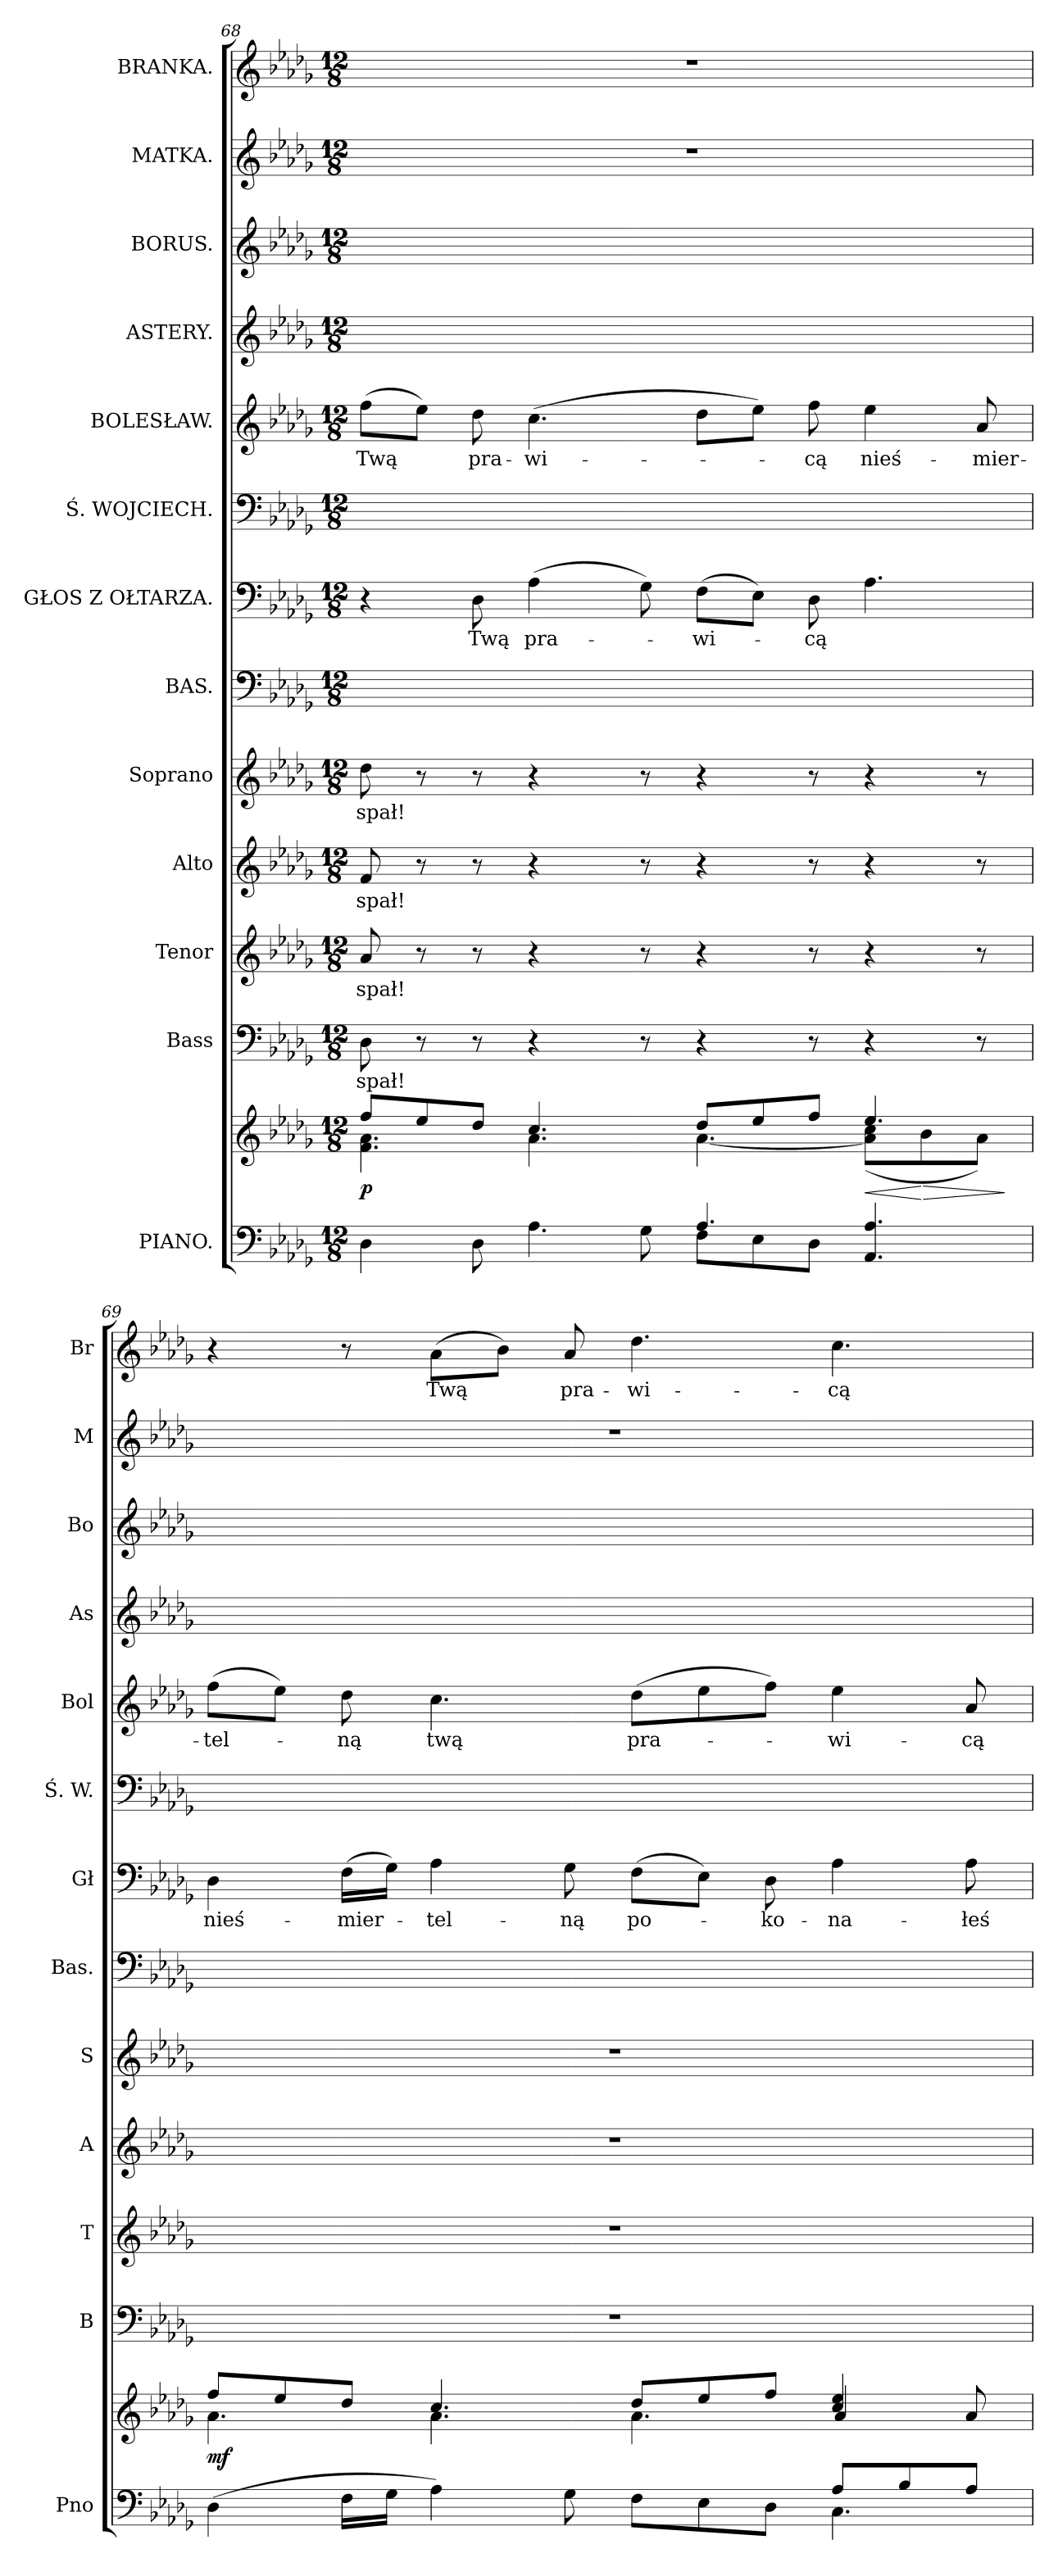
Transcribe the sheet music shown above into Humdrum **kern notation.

**kern	**kern	**dynam	**kern	**text	**kern	**text	**kern	**text	**kern	**text	**kern	**kern	**text	**kern	**kern	**text	**kern	**kern	**kern	**kern	**text
*part13	*part13	*part13	*part12	*part12	*part11	*part11	*part10	*part10	*part9	*part9	*part8	*part7	*part7	*part6	*part5	*part5	*part4	*part3	*part2	*part1	*part1
*staff14	*staff13	*staff13/14	*staff12	*staff12	*staff11	*staff11	*staff10	*staff10	*staff9	*staff9	*staff8	*staff7	*staff7	*staff6	*staff5	*staff5	*staff4	*staff3	*staff2	*staff1	*staff1
*I"PIANO.	*	*	*I"Bass	*	*I"Tenor	*	*I"Alto	*	*I"Soprano	*	*I"BAS.	*I"GŁOS Z OŁTARZA.	*	*I"Ś. WOJCIECH.	*I"BOLESŁAW.	*	*I"ASTERY.	*I"BORUS.	*I"MATKA.	*I"BRANKA.	*
*I'Pno	*	*	*I'B	*	*I'T	*	*I'A	*	*I'S	*	*I'Bas.	*I'Gł	*	*I'Ś. W.	*I'Bol	*	*I'As	*I'Bo	*I'M	*I'Br	*
*clefF4	*clefG2	*	*clefF4	*	*clefG2	*	*clefG2	*	*clefG2	*	*clefF4	*clefF4	*	*clefF4	*clefG2	*	*clefG2	*clefG2	*clefG2	*clefG2	*
*	*	*	*	*	*ITrd8c12	*	*	*	*	*	*	*	*	*	*ITrd8c12	*	*	*ITrd8c12	*	*	*
*k[b-e-a-d-g-]	*k[b-e-a-d-g-]	*	*k[b-e-a-d-g-]	*	*k[b-e-a-d-g-]	*	*k[b-e-a-d-g-]	*	*k[b-e-a-d-g-]	*	*k[b-e-a-d-g-]	*k[b-e-a-d-g-]	*	*k[b-e-a-d-g-]	*k[b-e-a-d-g-]	*	*k[b-e-a-d-g-]	*k[b-e-a-d-g-]	*k[b-e-a-d-g-]	*k[b-e-a-d-g-]	*
*M12/8	*M12/8	*	*M12/8	*	*M12/8	*	*M12/8	*	*M12/8	*	*M12/8	*M12/8	*	*M12/8	*M12/8	*	*M12/8	*M12/8	*M12/8	*M12/8	*
=68	=68	=68	=68	=68	=68	=68	=68	=68	=68	=68	=68	=68	=68	=68	=68	=68	=68	=68	=68	=68	=68
*^	*^	*	*	*	*	*	*	*	*	*	*	*	*	*	*	*	*	*	*	*	*
4D-\	2ryy	8ff/L	4.f\ 4.a-\	p	8D-\	spał!	8A-/	spał!	8f/	spał!	8dd-\	spał!	1.ryy	4r	.	1.ryy	(8f\L	Twą	1.ryy	1.ryy	1.r	1.r	.
.	.	8ee-/	.	.	8r	.	8r	.	8r	.	8r	.	.	.	.	.	8e-\J)	.	.	.	.	.	.
8D-\	.	8dd-/J	.	.	8r	.	8r	.	8r	.	8r	.	.	8D-\	Twą	.	8d-\	pra-	.	.	.	.	.
4.A-\	.	4.cc/	4.a-\	.	4r	.	4r	.	4r	.	4r	.	.	(4A-\	pra-	.	(4.c\	-wi-	.	.	.	.	.
.	8ryy	.	.	.	.	.	.	.	.	.	.	.	.	.	.	.	.	.	.	.	.	.	.
.	8G-\	.	.	.	8r	.	8r	.	8r	.	8r	.	.	8G-\)	.	.	.	.	.	.	.	.	.
4.A-/	8F\L	8dd-/L	[4.a-\	.	4r	.	4r	.	4r	.	4r	.	.	(8F\L	-wi-	.	8d-\L	.	.	.	.	.	.
.	8E-\	8ee-/	.	.	.	.	.	.	.	.	.	.	.	8E-\J)	.	.	8e-\J)	.	.	.	.	.	.
.	8D-\J	8ff/J	.	.	8r	.	8r	.	8r	.	8r	.	.	8D-\	-cą	.	8f\	-cą	.	.	.	.	.
4.ryy	4.AA-/ 4.A-/	4.ee-/	(>8a-]\ 8cc\L	<	4r	.	4r	.	4r	.	4r	.	.	4.A-\	.	.	4e-\	nieś-	.	.	.	.	.
.	.	.	8b-\	[ >	.	.	.	.	.	.	.	.	.	.	.	.	.	.	.	.	.	.	.
.	.	.	8a-\J)	.	8r	.	8r	.	8r	.	8r	.	.	.	.	.	8A-/	-mier-	.	.	.	.	.
*v	*v	*	*	*	*	*	*	*	*	*	*	*	*	*	*	*	*	*	*	*	*	*	*
*	*v	*v	*	*	*	*	*	*	*	*	*	*	*	*	*	*	*	*	*	*	*	*
.	.	]	.	.	.	.	.	.	.	.	.	.	.	.	.	.	.	.	.	.	.
=69	=69	=69	=69	=69	=69	=69	=69	=69	=69	=69	=69	=69	=69	=69	=69	=69	=69	=69	=69	=69	=69
*^	*^	*	*	*	*	*	*	*	*	*	*	*	*	*	*	*	*	*	*	*	*
(4D-\	2.ryy	8ff/L	4.a-\	mf	1.r	.	1.r	.	1.r	.	1.r	.	1.ryy	4D-\	nieś-	1.ryy	(8f\L	-tel-	1.ryy	1.ryy	1.r	4r	.
.	.	8ee-/	.	.	.	.	.	.	.	.	.	.	.	.	.	.	8e-\J)	.	.	.	.	.	.
16F\LL	.	8dd-/J	.	.	.	.	.	.	.	.	.	.	.	(16F\LL	-mier-	.	8d-\	-ną	.	.	.	8r	.
16G-\JJ	.	.	.	.	.	.	.	.	.	.	.	.	.	16G-\JJ)	.	.	.	.	.	.	.	.	.
4A-\)	.	4.cc/	4.a-\	.	.	.	.	.	.	.	.	.	.	4A-\	-tel-	.	4.c\	twą	.	.	.	(8a-\L	Twą
.	.	.	.	.	.	.	.	.	.	.	.	.	.	.	.	.	.	.	.	.	.	8b-\J)	.
8G-\	.	.	.	.	.	.	.	.	.	.	.	.	.	8G-\	-ną	.	.	.	.	.	.	8a-/	pra-
8F\L	4.ryy	8dd-/L	4.a-\	.	.	.	.	.	.	.	.	.	.	(8F\L	po-	.	(8d-\L	pra-	.	.	.	4.dd-\	-wi-
8E-\	.	8ee-/	.	.	.	.	.	.	.	.	.	.	.	8E-\J)	.	.	8e-\	.	.	.	.	.	.
8D-\J	.	8ff/J	.	.	.	.	.	.	.	.	.	.	.	8D-\	-ko-	.	8f\J)	.	.	.	.	.	.
8A-/L	4.C\	4cc/ 4ee-/	4a-/	.	.	.	.	.	.	.	.	.	.	4A-\	-na-	.	4e-\	-wi-	.	.	.	4.cc\	-cą
8B-/	.	.	.	.	.	.	.	.	.	.	.	.	.	.	.	.	.	.	.	.	.	.	.
8A-/J	.	8a-/	8ryy	.	.	.	.	.	.	.	.	.	.	8A-\	-łeś	.	8A-/	-cą	.	.	.	.	.
*v	*v	*	*	*	*	*	*	*	*	*	*	*	*	*	*	*	*	*	*	*	*	*	*
*	*v	*v	*	*	*	*	*	*	*	*	*	*	*	*	*	*	*	*	*	*	*	*
=	=	=	=	=	=	=	=	=	=	=	=	=	=	=	=	=	=	=	=	=	=
*-	*-	*-	*-	*-	*-	*-	*-	*-	*-	*-	*-	*-	*-	*-	*-	*-	*-	*-	*-	*-	*-
